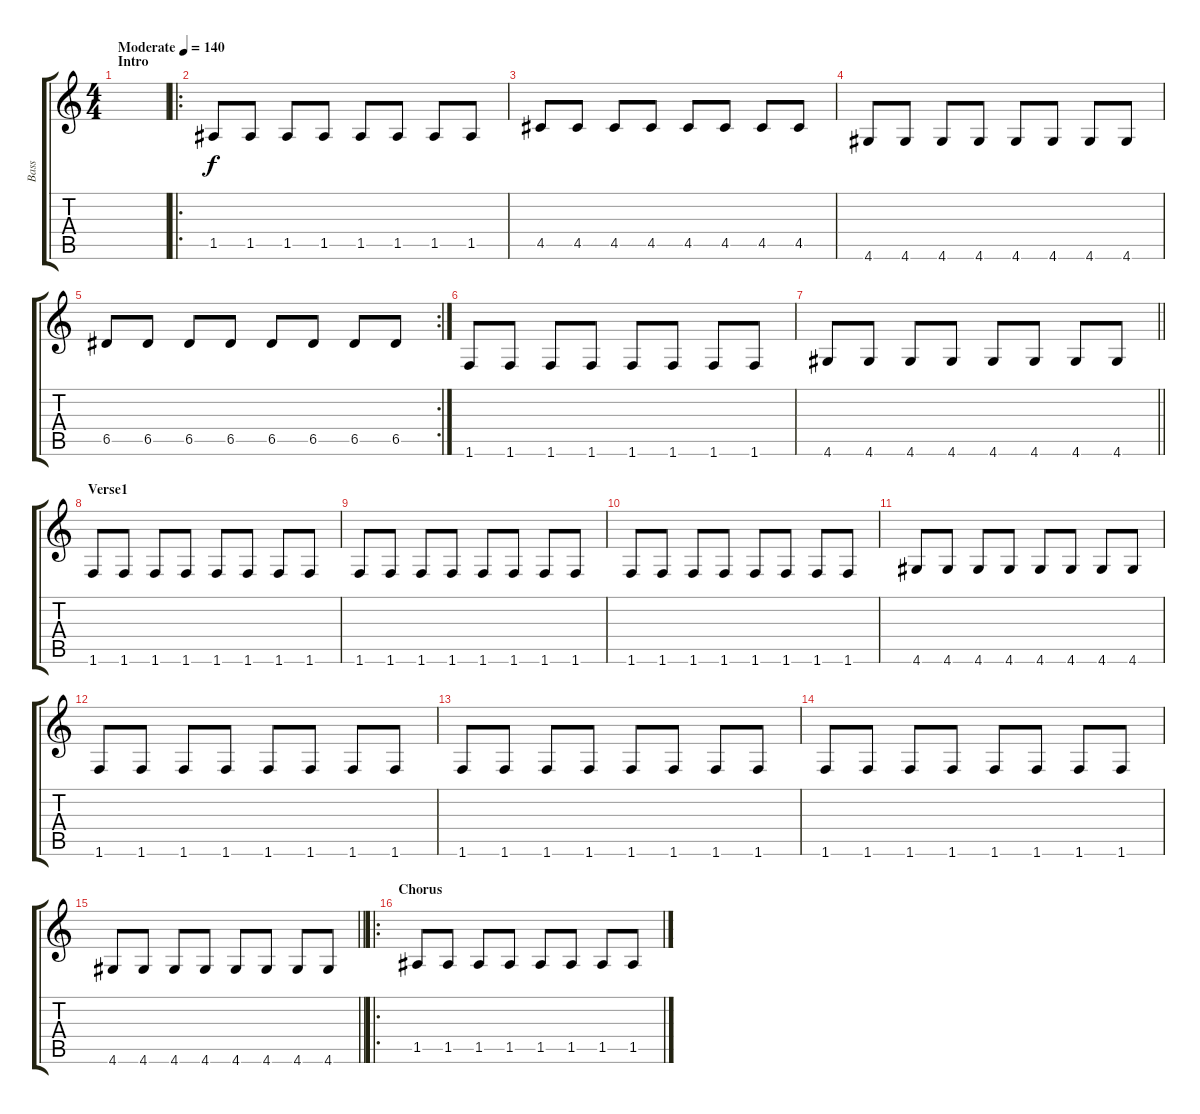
\track ("Bass" "Bass") {instrument electricbasspick}
\staff {score tabs}
\tuning (E4 B3 G3 D3 A2 E2) {hide}
\ts (4 4)
\section ("" "Intro")
\tempo (140 "Moderate")
\clef g2
\ks c
|
\ro
1.5.8 1.5.8 1.5.8 1.5.8 1.5.8 1.5.8 1.5.8 1.5.8 |
4.5.8 4.5.8 4.5.8 4.5.8 4.5.8 4.5.8 4.5.8 4.5.8 |
4.6.8 4.6.8 4.6.8 4.6.8 4.6.8 4.6.8 4.6.8 4.6.8 |
\rc 2
6.5.8 6.5.8 6.5.8 6.5.8 6.5.8 6.5.8 6.5.8 6.5.8 |
1.6.8 1.6.8 1.6.8 1.6.8 1.6.8 1.6.8 1.6.8 1.6.8 |
\barLineRight lightlight
4.6.8 4.6.8 4.6.8 4.6.8 4.6.8 4.6.8 4.6.8 4.6.8 |
\section ("" "Verse1")
1.6.8 1.6.8 1.6.8 1.6.8 1.6.8 1.6.8 1.6.8 1.6.8 |
1.6.8 1.6.8 1.6.8 1.6.8 1.6.8 1.6.8 1.6.8 1.6.8 |
1.6.8 1.6.8 1.6.8 1.6.8 1.6.8 1.6.8 1.6.8 1.6.8 |
4.6.8 4.6.8 4.6.8 4.6.8 4.6.8 4.6.8 4.6.8 4.6.8 |
1.6.8 1.6.8 1.6.8 1.6.8 1.6.8 1.6.8 1.6.8 1.6.8 |
1.6.8 1.6.8 1.6.8 1.6.8 1.6.8 1.6.8 1.6.8 1.6.8 |
1.6.8 1.6.8 1.6.8 1.6.8 1.6.8 1.6.8 1.6.8 1.6.8 |
\barLineRight lightlight
4.6.8 4.6.8 4.6.8 4.6.8 4.6.8 4.6.8 4.6.8 4.6.8 |
\ro
\section ("" "Chorus")
1.5.8 1.5.8 1.5.8 1.5.8 1.5.8 1.5.8 1.5.8 1.5.8
